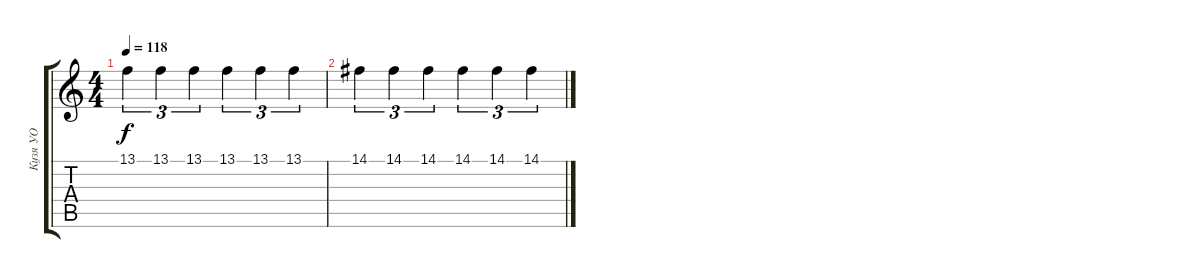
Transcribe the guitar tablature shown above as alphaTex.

\track ("Кузя УО" "Кузя УО") {instrument drawbarorgan}
\staff {score tabs}
\tuning (E4 B3 G3 D3 A2 E2) {hide}
\ts (4 4)
\tempo 118
\clef g2
\ks c
13.1.4{tu (3 2) dy f} 13.1.4{tu (3 2)} 13.1.4{tu (3 2)} 13.1.4{tu (3 2)} 13.1.4{tu (3 2)} 13.1.4{tu (3 2)} |
14.1.4{tu (3 2)} 14.1.4{tu (3 2)} 14.1.4{tu (3 2)} 14.1.4{tu (3 2)} 14.1.4{tu (3 2)} 14.1.4{tu (3 2)}
